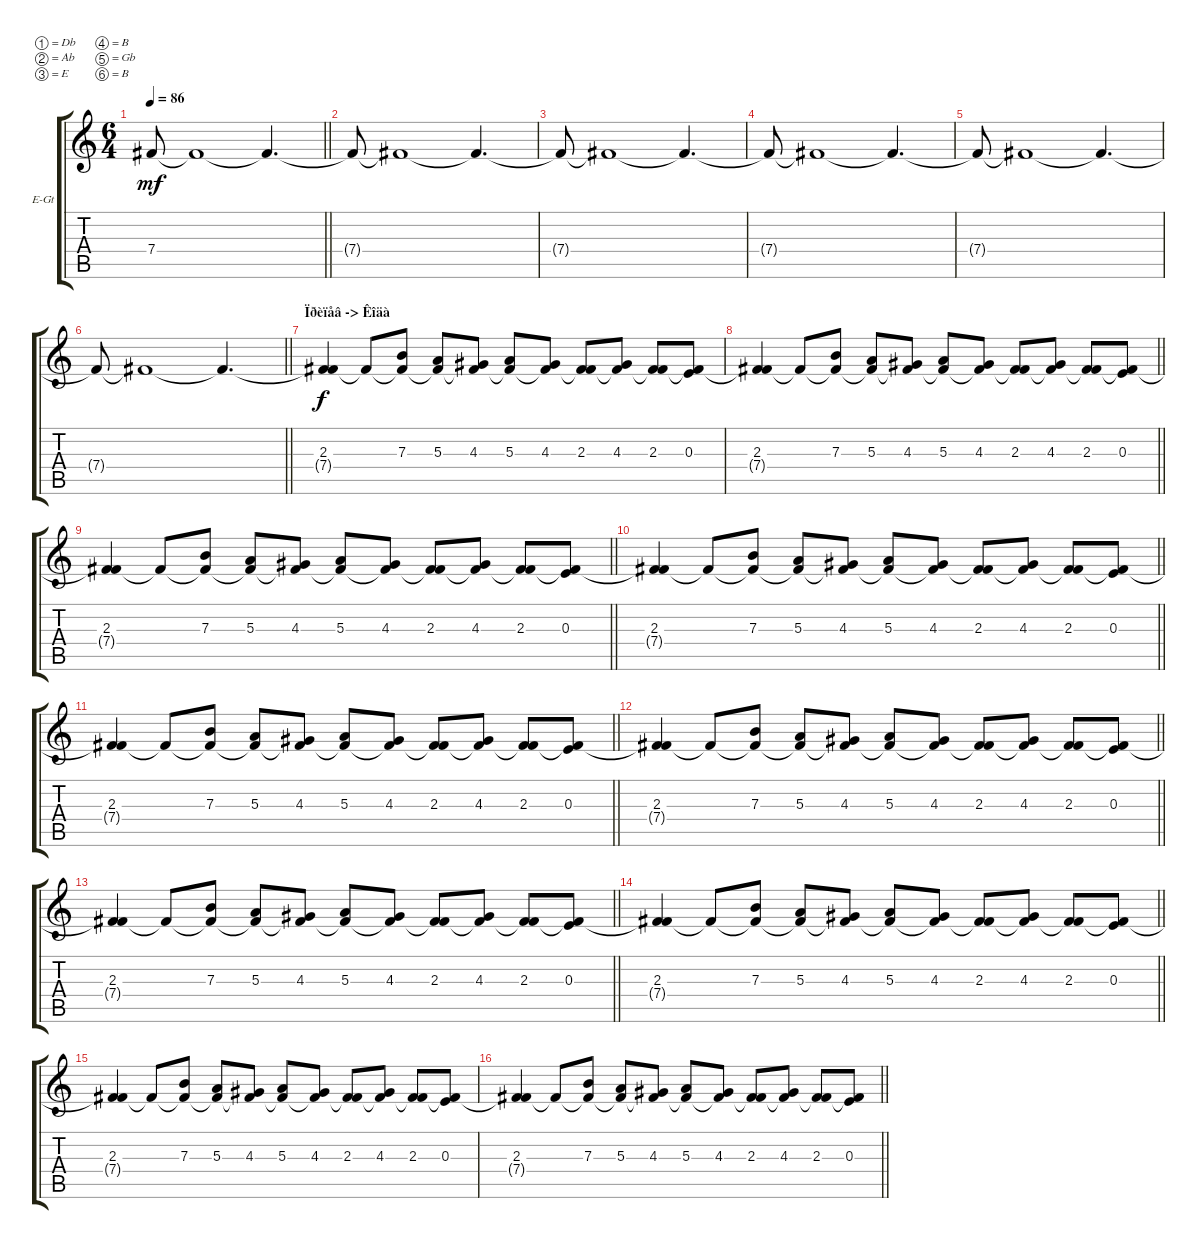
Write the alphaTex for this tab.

\bracketExtendMode groupsimilarinstruments
\firstSystemTrackNameOrientation horizontal
\otherSystemsTrackNameOrientation horizontal
\track ("ì.ãèòàðà" "E-Gt") {instrument electricguitarjazz}
\staff {score tabs}
\tuning (Db4 Ab3 E3 B2 Gb2 B1)
\ts (6 4)
\tempo 86
\clef g2
\barLineRight lightlight
\ks c
7.4{t}.8{dy mf} 7.4{t}.1 7.4{t}.4{d} |
7.4{t}.8 7.4{t}.1 7.4{t}.4{d} |
7.4{t}.8 7.4{t}.1 7.4{t}.4{d} |
7.4{t}.8 7.4{t}.1 7.4{t}.4{d} |
7.4{t}.8 7.4{t}.1 7.4{t}.4{d} |
\barLineRight lightlight
7.4{t}.8 7.4{t}.1 7.4{t}.4{d} |
\section ("" "Ïðèïåâ -> Êîäà")
(2.3 7.4{t}).4{dy f} 7.4{t}.8 (7.3 7.4{t}).8 (5.3 7.4{t}).8 (4.3 7.4{t}).8 (5.3 7.4{t}).8 (4.3 7.4{t}).8 (2.3 7.4{t}).8 (4.3 7.4{t}).8 (2.3 7.4{t}).8 (0.3 7.4{t}).8 |
\barLineRight lightlight
(2.3 7.4{t}).4 7.4{t}.8 (7.3 7.4{t}).8 (5.3 7.4{t}).8 (4.3 7.4{t}).8 (5.3 7.4{t}).8 (4.3 7.4{t}).8 (2.3 7.4{t}).8 (4.3 7.4{t}).8 (2.3 7.4{t}).8 (0.3 7.4{t}).8 |
\barLineRight lightlight
(2.3 7.4{t}).4 7.4{t}.8 (7.3 7.4{t}).8 (5.3 7.4{t}).8 (4.3 7.4{t}).8 (5.3 7.4{t}).8 (4.3 7.4{t}).8 (2.3 7.4{t}).8 (4.3 7.4{t}).8 (2.3 7.4{t}).8 (0.3 7.4{t}).8 |
\barLineRight lightlight
(2.3 7.4{t}).4 7.4{t}.8 (7.3 7.4{t}).8 (5.3 7.4{t}).8 (4.3 7.4{t}).8 (5.3 7.4{t}).8 (4.3 7.4{t}).8 (2.3 7.4{t}).8 (4.3 7.4{t}).8 (2.3 7.4{t}).8 (0.3 7.4{t}).8 |
\barLineRight lightlight
(2.3 7.4{t}).4 7.4{t}.8 (7.3 7.4{t}).8 (5.3 7.4{t}).8 (4.3 7.4{t}).8 (5.3 7.4{t}).8 (4.3 7.4{t}).8 (2.3 7.4{t}).8 (4.3 7.4{t}).8 (2.3 7.4{t}).8 (0.3 7.4{t}).8 |
\barLineRight lightlight
(2.3 7.4{t}).4 7.4{t}.8 (7.3 7.4{t}).8 (5.3 7.4{t}).8 (4.3 7.4{t}).8 (5.3 7.4{t}).8 (4.3 7.4{t}).8 (2.3 7.4{t}).8 (4.3 7.4{t}).8 (2.3 7.4{t}).8 (0.3 7.4{t}).8 |
\barLineRight lightlight
(2.3 7.4{t}).4 7.4{t}.8 (7.3 7.4{t}).8 (5.3 7.4{t}).8 (4.3 7.4{t}).8 (5.3 7.4{t}).8 (4.3 7.4{t}).8 (2.3 7.4{t}).8 (4.3 7.4{t}).8 (2.3 7.4{t}).8 (0.3 7.4{t}).8 |
\barLineRight lightlight
(2.3 7.4{t}).4 7.4{t}.8 (7.3 7.4{t}).8 (5.3 7.4{t}).8 (4.3 7.4{t}).8 (5.3 7.4{t}).8 (4.3 7.4{t}).8 (2.3 7.4{t}).8 (4.3 7.4{t}).8 (2.3 7.4{t}).8 (0.3 7.4{t}).8 |
(2.3 7.4{t}).4 7.4{t}.8 (7.3 7.4{t}).8 (5.3 7.4{t}).8 (4.3 7.4{t}).8 (5.3 7.4{t}).8 (4.3 7.4{t}).8 (2.3 7.4{t}).8 (4.3 7.4{t}).8 (2.3 7.4{t}).8 (0.3 7.4{t}).8 |
\barLineRight lightlight
(2.3 7.4{t}).4 7.4{t}.8 (7.3 7.4{t}).8 (5.3 7.4{t}).8 (4.3 7.4{t}).8 (5.3 7.4{t}).8 (4.3 7.4{t}).8 (2.3 7.4{t}).8 (4.3 7.4{t}).8 (2.3 7.4{t}).8 (0.3 7.4{t}).8
